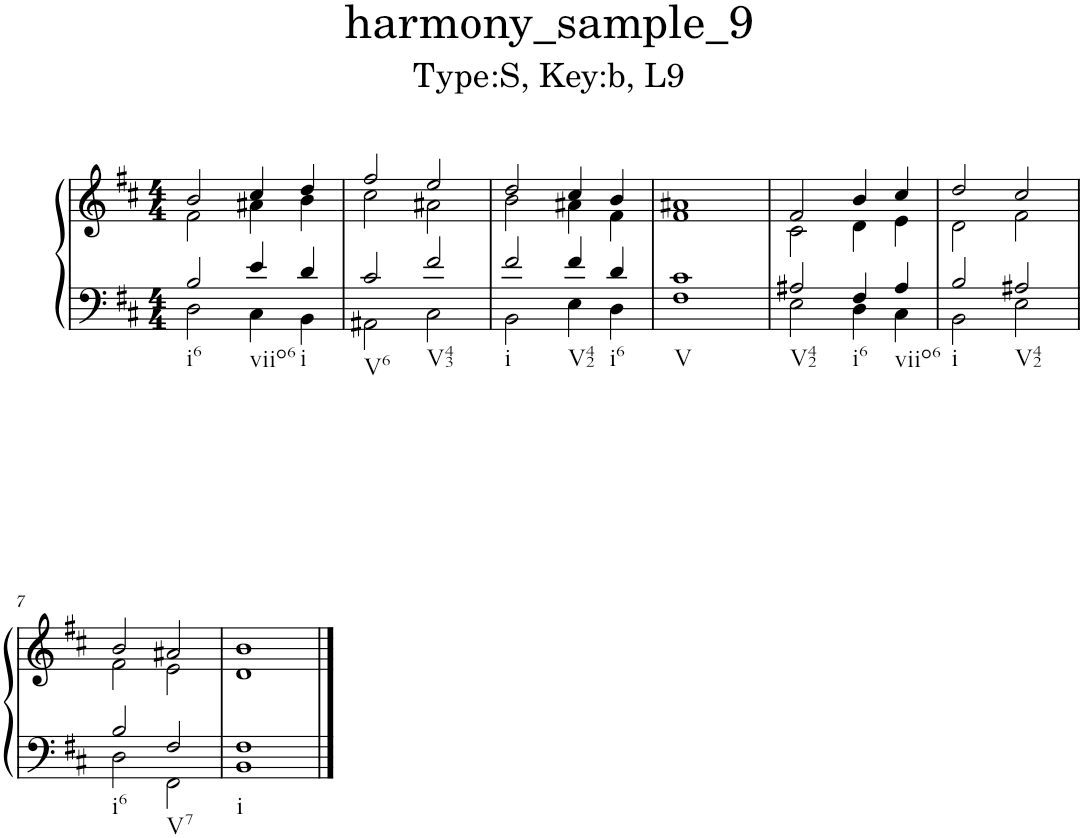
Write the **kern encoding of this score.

**kern	**kern
*part1	*part1
*staff2	*staff1
*I"鋼琴	*
*clefF4	*clefG2
*k[f#c#]	*k[f#c#]
*M4/4	*M4/4
=1	=1
*^	*^
!LO:TX:b:t=i6	!	!	!
2B/	2D\	2b/	2f#\
!LO:TX:b:t=viio6	!	!	!
4e/	4C#\	4cc#/	4a#X\
!LO:TX:b:t=i	!	!	!
4d/	4BB\	4dd/	4b\
=2	=2	=2	=2
!LO:TX:b:t=V6	!	!	!
2c#/	2AA#X\	2ff#/	2cc#\
!LO:TX:b:t=V43	!	!	!
2f#/	2C#\	2ee/	2a#X\
=3	=3	=3	=3
!LO:TX:b:t=i	!	!	!
2f#/	2BB\	2dd/	2b\
!LO:TX:b:t=V42	!	!	!
4f#/	4E\	4cc#/	4a#X\
!LO:TX:b:t=i6	!	!	!
4d/	4D\	4b/	4f#\
=4	=4	=4	=4
!LO:TX:b:t=V	!	!	!
1c#	1F#	1a#X	1f#
=5	=5	=5	=5
!LO:TX:b:t=V42	!	!	!
2A#X/	2E\	2f#/	2c#\
!LO:TX:b:t=i6	!	!	!
4F#/	4D\	4b/	4d\
!LO:TX:b:t=viio6	!	!	!
4A#/	4C#\	4cc#/	4e\
=6	=6	=6	=6
!LO:TX:b:t=i	!	!	!
2B/	2BB\	2dd/	2d\
!LO:TX:b:t=V42	!	!	!
2A#X/	2E\	2cc#/	2f#\
!!LO:LB:g=z	!!
=7	=7	=7	=7
!LO:TX:b:t=i6	!	!	!
2B/	2D\	2b/	2f#\
!LO:TX:b:t=V7	!	!	!
2F#/	2FF#\	2a#X/	2e\
=8	=8	=8	=8
!LO:TX:b:t=i	!	!	!
1F#	1BB	1b	1d
*v	*v	*	*
*	*v	*v
==	==
*-	*-
